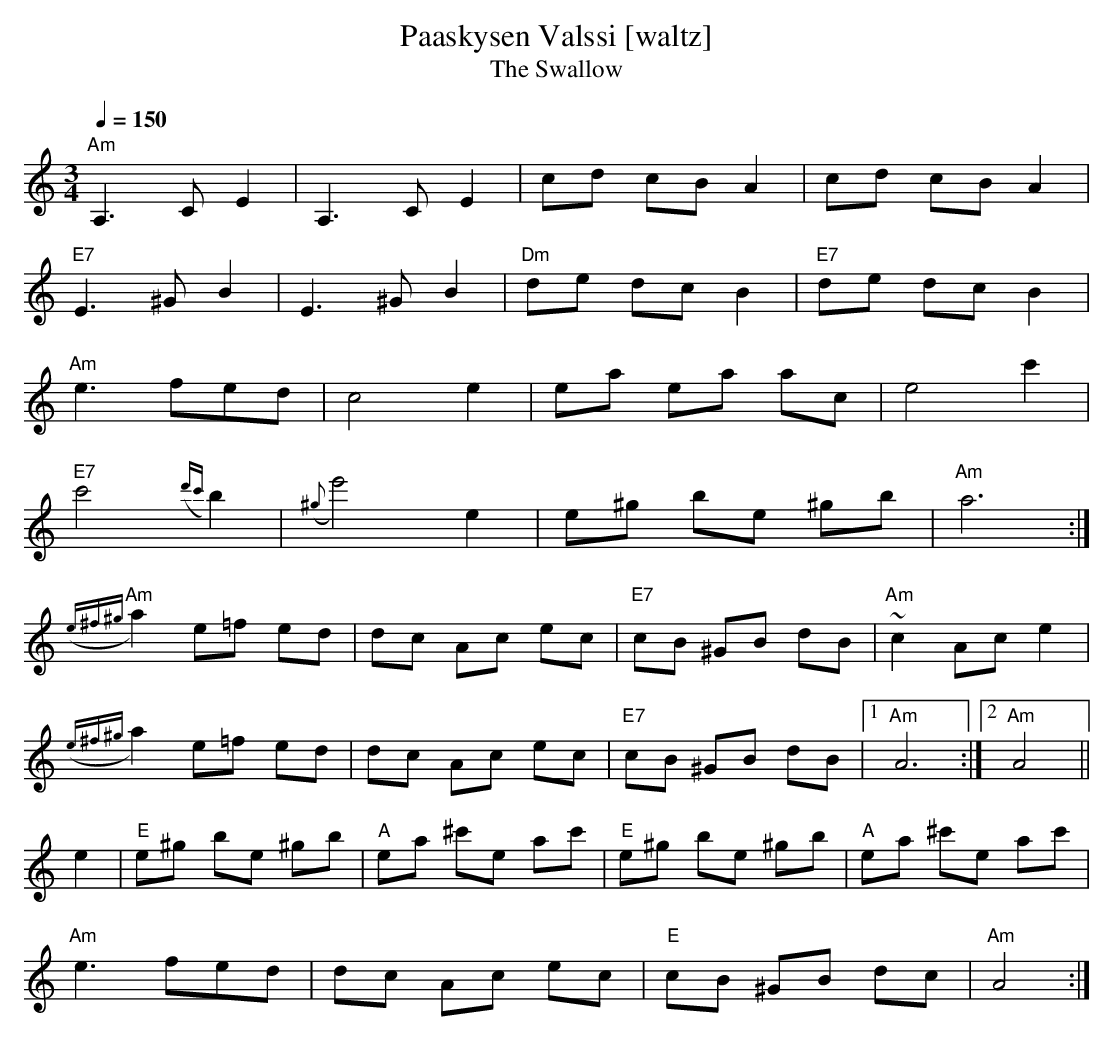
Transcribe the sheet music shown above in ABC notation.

X:1
T:Paaskysen Valssi [waltz]
T:The Swallow
M:3/4
L:1/8
Q:1/4=150
K:AMin
"Am" A,3 C      E2 |     A,3 C E2|    cd  cB  A2|    cd cB A2 |
"E7" E3 ^G      B2 |     E3 ^G B2|"Dm"de  dc  B2|"E7"de dc B2 |
"Am" e3  fed       |     c4    e2|    ea  ea  ac|    e4    c'2|
"E7" c'4 ({d'c'}b2)|({^g}e'4)  e2|    e^g be ^gb|"Am"a6      :|
"Am"({e^f^g}a2) e=f ed|dc Ac ec|"E7"cB ^GB dB|   "Am"~c2 Ac e2|
    ({e^f^g}a2) e=f ed|dc Ac ec|"E7"cB ^GB dB|[1 "Am" A6     :|\
                                              [2 "Am" A4     ||
e2|"E" e^g be ^gb|"A"ea ^c'e ac'|"E"e^g be ^gb|"A" ea ^c'e ac'|
   "Am"e3   fed  |   dc  Ac  ec |"E"cB ^GB  dc|"Am"A4        :|
